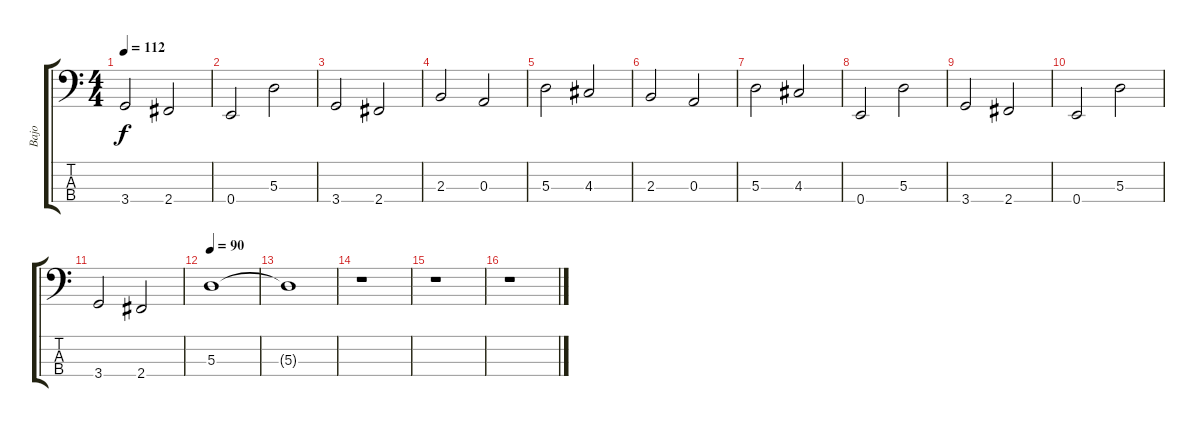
\track ("Bajo" "Bajo") {instrument electricbasspick}
\staff {score tabs}
\tuning (G2 D2 A1 E1) {hide}
\ts (4 4)
\tempo 112
\clef f4
\ks c
3.4.2{dy f} 2.4.2 |
0.4.2 5.3.2 |
3.4.2 2.4.2 |
2.3.2 0.3.2 |
5.3.2 4.3.2 |
2.3.2 0.3.2 |
5.3.2 4.3.2 |
0.4.2 5.3.2 |
3.4.2 2.4.2 |
0.4.2 5.3.2 |
3.4.2 2.4.2 |
\tempo 90
5.3.1{volume 4} |
5.3{t}.1 |
r.1 |
r.1 |
r.1
